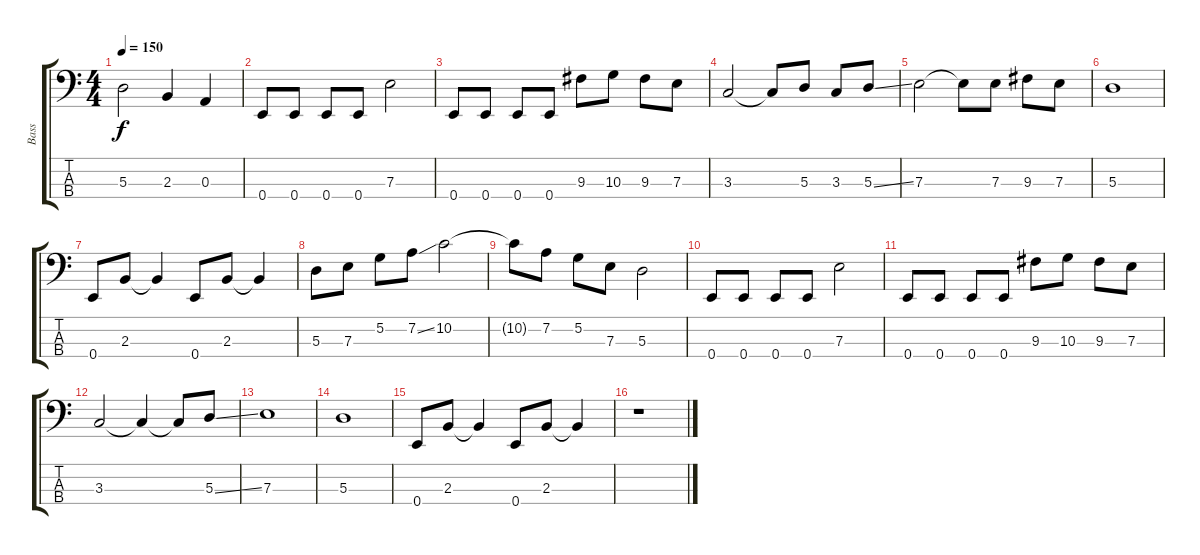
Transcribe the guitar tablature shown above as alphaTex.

\track ("Bass" "Bass") {instrument electricbassfinger}
\staff {score tabs}
\tuning (G2 D2 A1 E1) {hide}
\ts (4 4)
\tempo 150
\clef f4
\ks c
5.3.2{dy f} 2.3.4 0.3.4 |
0.4.8 0.4.8 0.4.8 0.4.8 7.3.2 |
0.4.8 0.4.8 0.4.8 0.4.8 9.3.8 10.3.8 9.3.8 7.3.8 |
3.3.2 3.3{t}.8 5.3.8 3.3.8 5.3{ss}.8 |
7.3.2 7.3{t}.8 7.3.8 9.3.8 7.3.8 |
5.3.1 |
0.4.8 2.3.8 2.3{t}.4 0.4.8 2.3.8 2.3{t}.4 |
5.3.8 7.3.8 5.2.8 7.2{ss}.8 10.2.2 |
10.2{t}.8 7.2.8 5.2.8 7.3.8 5.3.2 |
0.4.8 0.4.8 0.4.8 0.4.8 7.3.2 |
0.4.8 0.4.8 0.4.8 0.4.8 9.3.8 10.3.8 9.3.8 7.3.8 |
3.3.2 3.3{t}.4 3.3{t}.8 5.3{ss}.8 |
7.3.1 |
5.3.1 |
0.4.8 2.3.8 2.3{t}.4 0.4.8 2.3.8 2.3{t}.4 |
r.1
